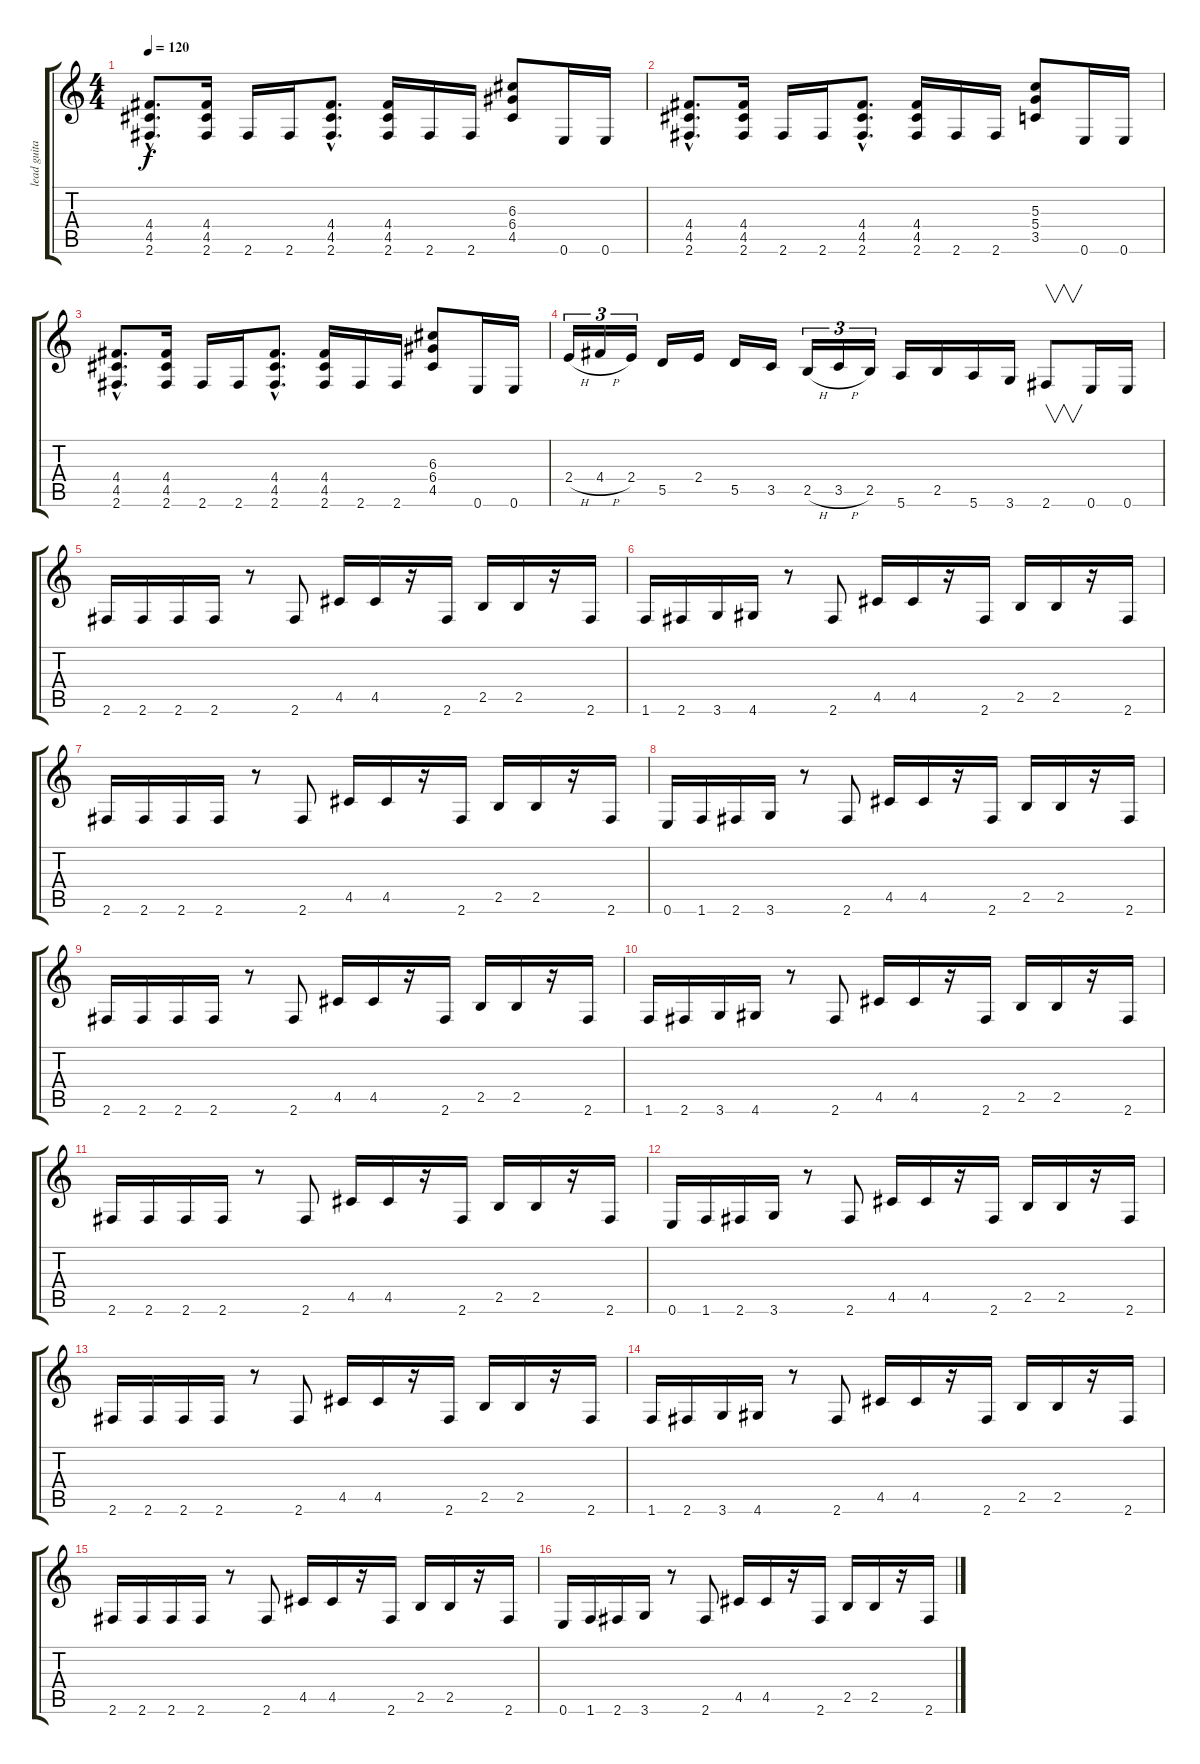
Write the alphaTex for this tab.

\track ("lead guitar" "lead guita") {instrument overdrivenguitar}
\staff {score tabs}
\tuning (E4 B3 G3 D3 A2 E2) {hide}
\ts (4 4)
\tempo 120
\clef g2
\ks c
(4.4{hac} 4.5{hac} 2.6{hac}).8{d dy f} (4.4 4.5 2.6).16 2.6.16 2.6.16 (4.4{hac} 4.5{hac} 2.6{hac}).8{d} (4.4 4.5 2.6).16 2.6.16 2.6.16 (6.3 6.4 4.5).8 0.6.16 0.6.16 |
(4.4{hac} 4.5{hac} 2.6{hac}).8{d} (4.4 4.5 2.6).16 2.6.16 2.6.16 (4.4{hac} 4.5{hac} 2.6{hac}).8{d} (4.4 4.5 2.6).16 2.6.16 2.6.16 (5.3 5.4 3.5).8 0.6.16 0.6.16 |
(4.4{hac} 4.5{hac} 2.6{hac}).8{d} (4.4 4.5 2.6).16 2.6.16 2.6.16 (4.4{hac} 4.5{hac} 2.6{hac}).8{d} (4.4 4.5 2.6).16 2.6.16 2.6.16 (6.3 6.4 4.5).8 0.6.16 0.6.16 |
2.4{h}.16{tu (3 2)} 4.4{h}.16{tu (3 2)} 2.4.16{tu (3 2)} 5.5.16 2.4.16 5.5.16 3.5.16 2.5{h}.16{tu (3 2)} 3.5{h}.16{tu (3 2)} 2.5.16{tu (3 2)} 5.6.16 2.5.16 5.6.16 3.6.16 2.6.8{v} 0.6.16 0.6.16 |
2.6.16 2.6.16 2.6.16 2.6.16 r.8 2.6.8 4.5.16 4.5.16 r.16 2.6.16 2.5.16 2.5.16 r.16 2.6.16 |
1.6.16 2.6.16 3.6.16 4.6.16 r.8 2.6.8 4.5.16 4.5.16 r.16 2.6.16 2.5.16 2.5.16 r.16 2.6.16 |
2.6.16 2.6.16 2.6.16 2.6.16 r.8 2.6.8 4.5.16 4.5.16 r.16 2.6.16 2.5.16 2.5.16 r.16 2.6.16 |
0.6.16 1.6.16 2.6.16 3.6.16 r.8 2.6.8 4.5.16 4.5.16 r.16 2.6.16 2.5.16 2.5.16 r.16 2.6.16 |
2.6.16 2.6.16 2.6.16 2.6.16 r.8 2.6.8 4.5.16 4.5.16 r.16 2.6.16 2.5.16 2.5.16 r.16 2.6.16 |
1.6.16 2.6.16 3.6.16 4.6.16 r.8 2.6.8 4.5.16 4.5.16 r.16 2.6.16 2.5.16 2.5.16 r.16 2.6.16 |
2.6.16 2.6.16 2.6.16 2.6.16 r.8 2.6.8 4.5.16 4.5.16 r.16 2.6.16 2.5.16 2.5.16 r.16 2.6.16 |
0.6.16 1.6.16 2.6.16 3.6.16 r.8 2.6.8 4.5.16 4.5.16 r.16 2.6.16 2.5.16 2.5.16 r.16 2.6.16 |
2.6.16 2.6.16 2.6.16 2.6.16 r.8 2.6.8 4.5.16 4.5.16 r.16 2.6.16 2.5.16 2.5.16 r.16 2.6.16 |
1.6.16 2.6.16 3.6.16 4.6.16 r.8 2.6.8 4.5.16 4.5.16 r.16 2.6.16 2.5.16 2.5.16 r.16 2.6.16 |
2.6.16 2.6.16 2.6.16 2.6.16 r.8 2.6.8 4.5.16 4.5.16 r.16 2.6.16 2.5.16 2.5.16 r.16 2.6.16 |
0.6.16 1.6.16 2.6.16 3.6.16 r.8 2.6.8 4.5.16 4.5.16 r.16 2.6.16 2.5.16 2.5.16 r.16 2.6.16
